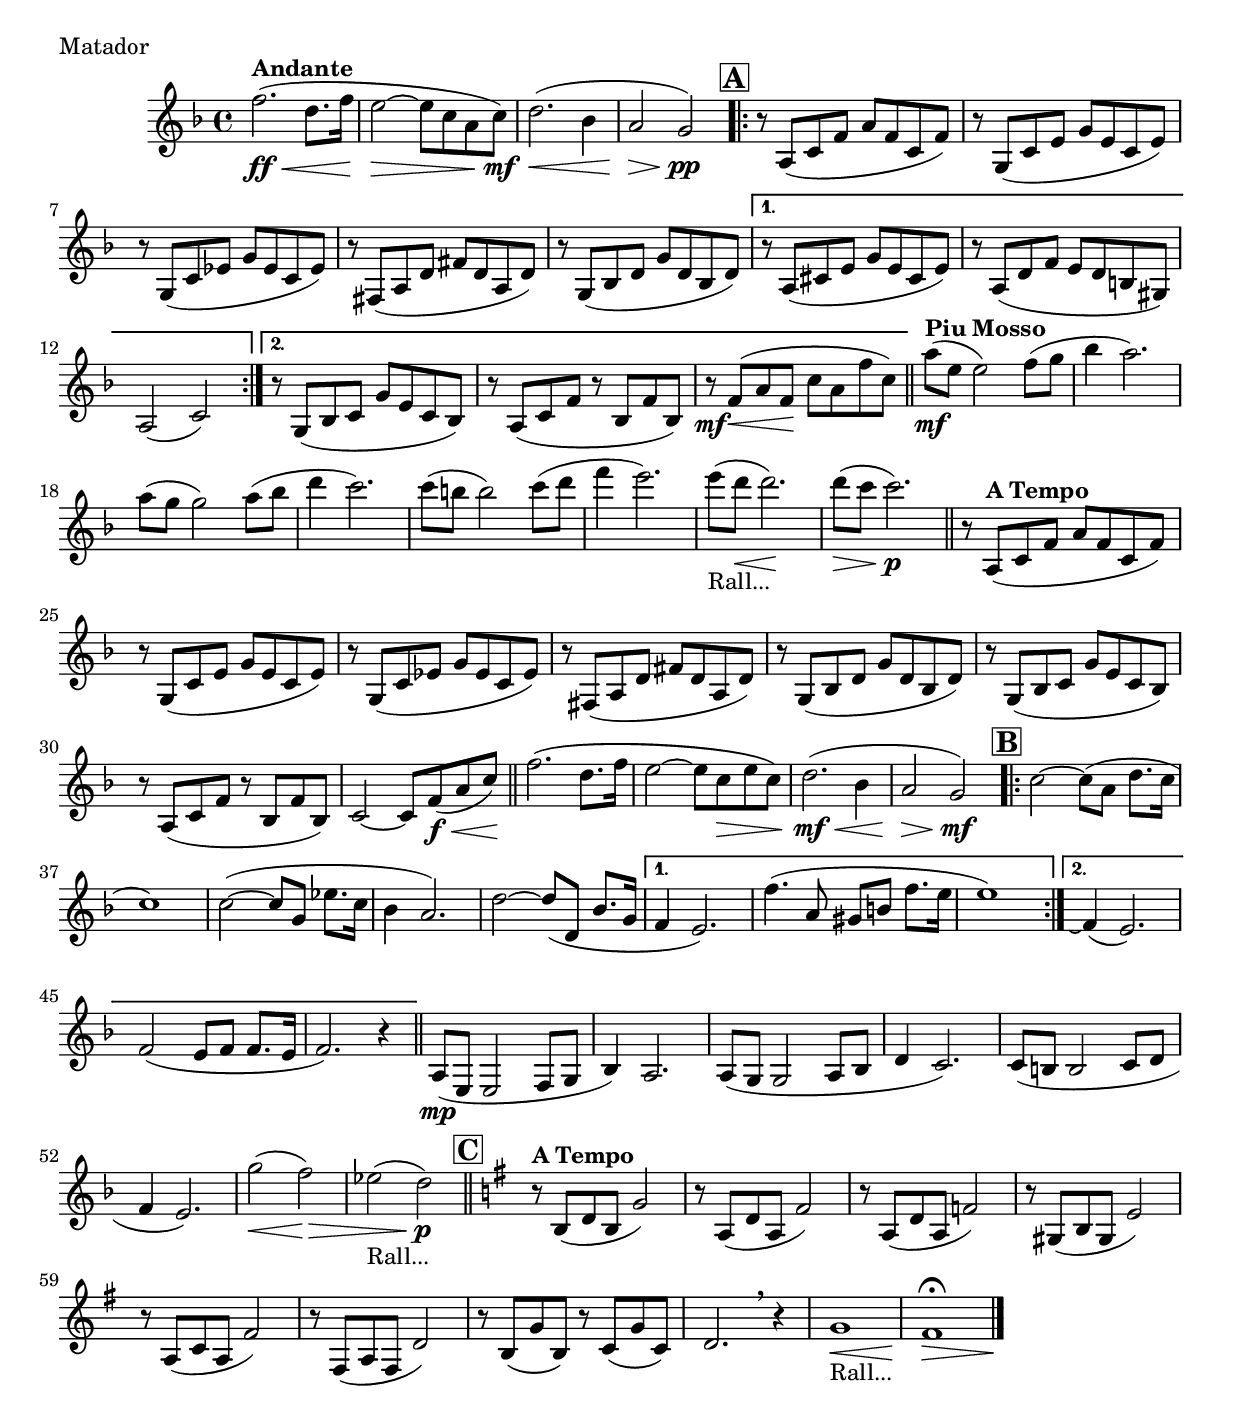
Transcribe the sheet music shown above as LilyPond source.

\version "2.18.0"
% When ready to include in collection: 1. Comment out paper.
% 				       2. Create include file of relative and
%					  header.
%Comment out from here
%{
#(set-default-paper-size "a5" 'landscape)
#(set-global-staff-size 15) % set staff-size when ready to print

\include "Marsch_format.ly"

%...to here
%}
  \score {

    % Svenska Polisens Marscher: 1. Matador   
    \relative c'' { 
    	    \key f \major \time 4/4 
    	    \compressFullBarRests
    	    \set Score.markFormatter = #format-mark-box-letters
    	    f2.\ff\<^\markup {\bold {Andante}} (d8. f16 |e2~\> e8 c a c)\mf
    	    d2.\< (bes4 |a2\> g)\pp
    	    
%Rehearsal mark A
	    \mark \default
    	    \repeat volta 2 {
    	    r8 a, (c f a f c f)|r8 g, (c e g e c e)|r8 g, (c ees g ees c ees) 
    	    r8 fis, (a d fis d a d) | r8 g, (bes d g d bes d) }
    	    	    \alternative {
    	    	    	    {r8 a (cis e g e cis e) |r8 a, (d f e d b gis) 
    	    	    	    a2 (c)}
    	    	    	    {r8 g (bes c g' e c bes) |r8 a (c f r bes, f' bes,) 
    	    	    	    r8\mf f'\< (a f\! c' a f' c) \bar "||"}
    	    	    }
    	    a'8\mf^\markup {\bold {Piu Mosso}} (e e2) f8 (g  |bes4 a2.)
    	    a8 (g g2) a8 (bes |d4 c2.) |c8 (b b2) c8 (d |f4 e2.) 
    	    e8_\markup {Rall...} (d\< d2.)\! |d8\> (c c2.\!)\p \bar "||"
    	    r8 a,,^\markup {\bold {A Tempo}}(c f a f c f)|r8 g, (c e g e c e)
    	    r8 g, (c ees g ees c ees) r8 fis, (a d fis d a d) 
    	    r8 g, (bes d g d bes d) |r8 g, (bes c g' e c bes)
    	    r8 a (c f r bes, f' bes,) c2~ c8 f\f\< (a c)\!
    	    \bar "||"
    	    f2. \(d8. f16 |e2~ e8 c\> e c\) |d2.\mf\< (bes4 |a2\> g)\!\mf
    	    
%Rehearsal mark B
	    \mark \default    	    
    	    \repeat volta 2 {
    	    c2~ c8 (a d8. c16 |c1) |c2~ (c8 g ees'8. c16 |bes4 a2.) 
    	    d2~ d8 (d, bes'8. g16 }
    	    \alternative {
    	    	    {f4 e2.) |f'4. (a,8 gis b f'8. e16 |e1)}
    	    	    { f,4\repeatTie (e2.) |f2 (e8 f f8. e16 |f2.) r4 \bar "||"}
    	    }	    
    	    a,8\mp (e e2 f8 g |bes4) a2. |a8 (g g2 a8 bes |d4 c2.) 
    	    c8 (b b2 c8 d |f4 e2.) |g'2\< (f)\> ees_\markup {Rall...} (d\p)\! 
    	    \bar "||"
    	    
%Rehearsal mark C
	    \mark \default    	    
    	    \key g \major
    	    r8^\markup {\bold {A Tempo}} b, (d b g'2) |r8 a, (d a fis'2) 
    	    r8 a, (d a f'2)|r8 gis, (b gis e'2) |r8 a, (c a fis'2)
    	    r8 fis, (a fis d'2)
    	    r8 b (g' b,) r c (g' c,)|d2.\breathe r4 |g1\<_\markup {Rall...} 
    	    fis\>\fermata <>\!
    	    \bar "|."

    }%end relative
    \header {
    	    piece = "Matador"
    	    composer = ""
    	}
    	\layout {ragged-last = ##t
    	}
  }%end score
